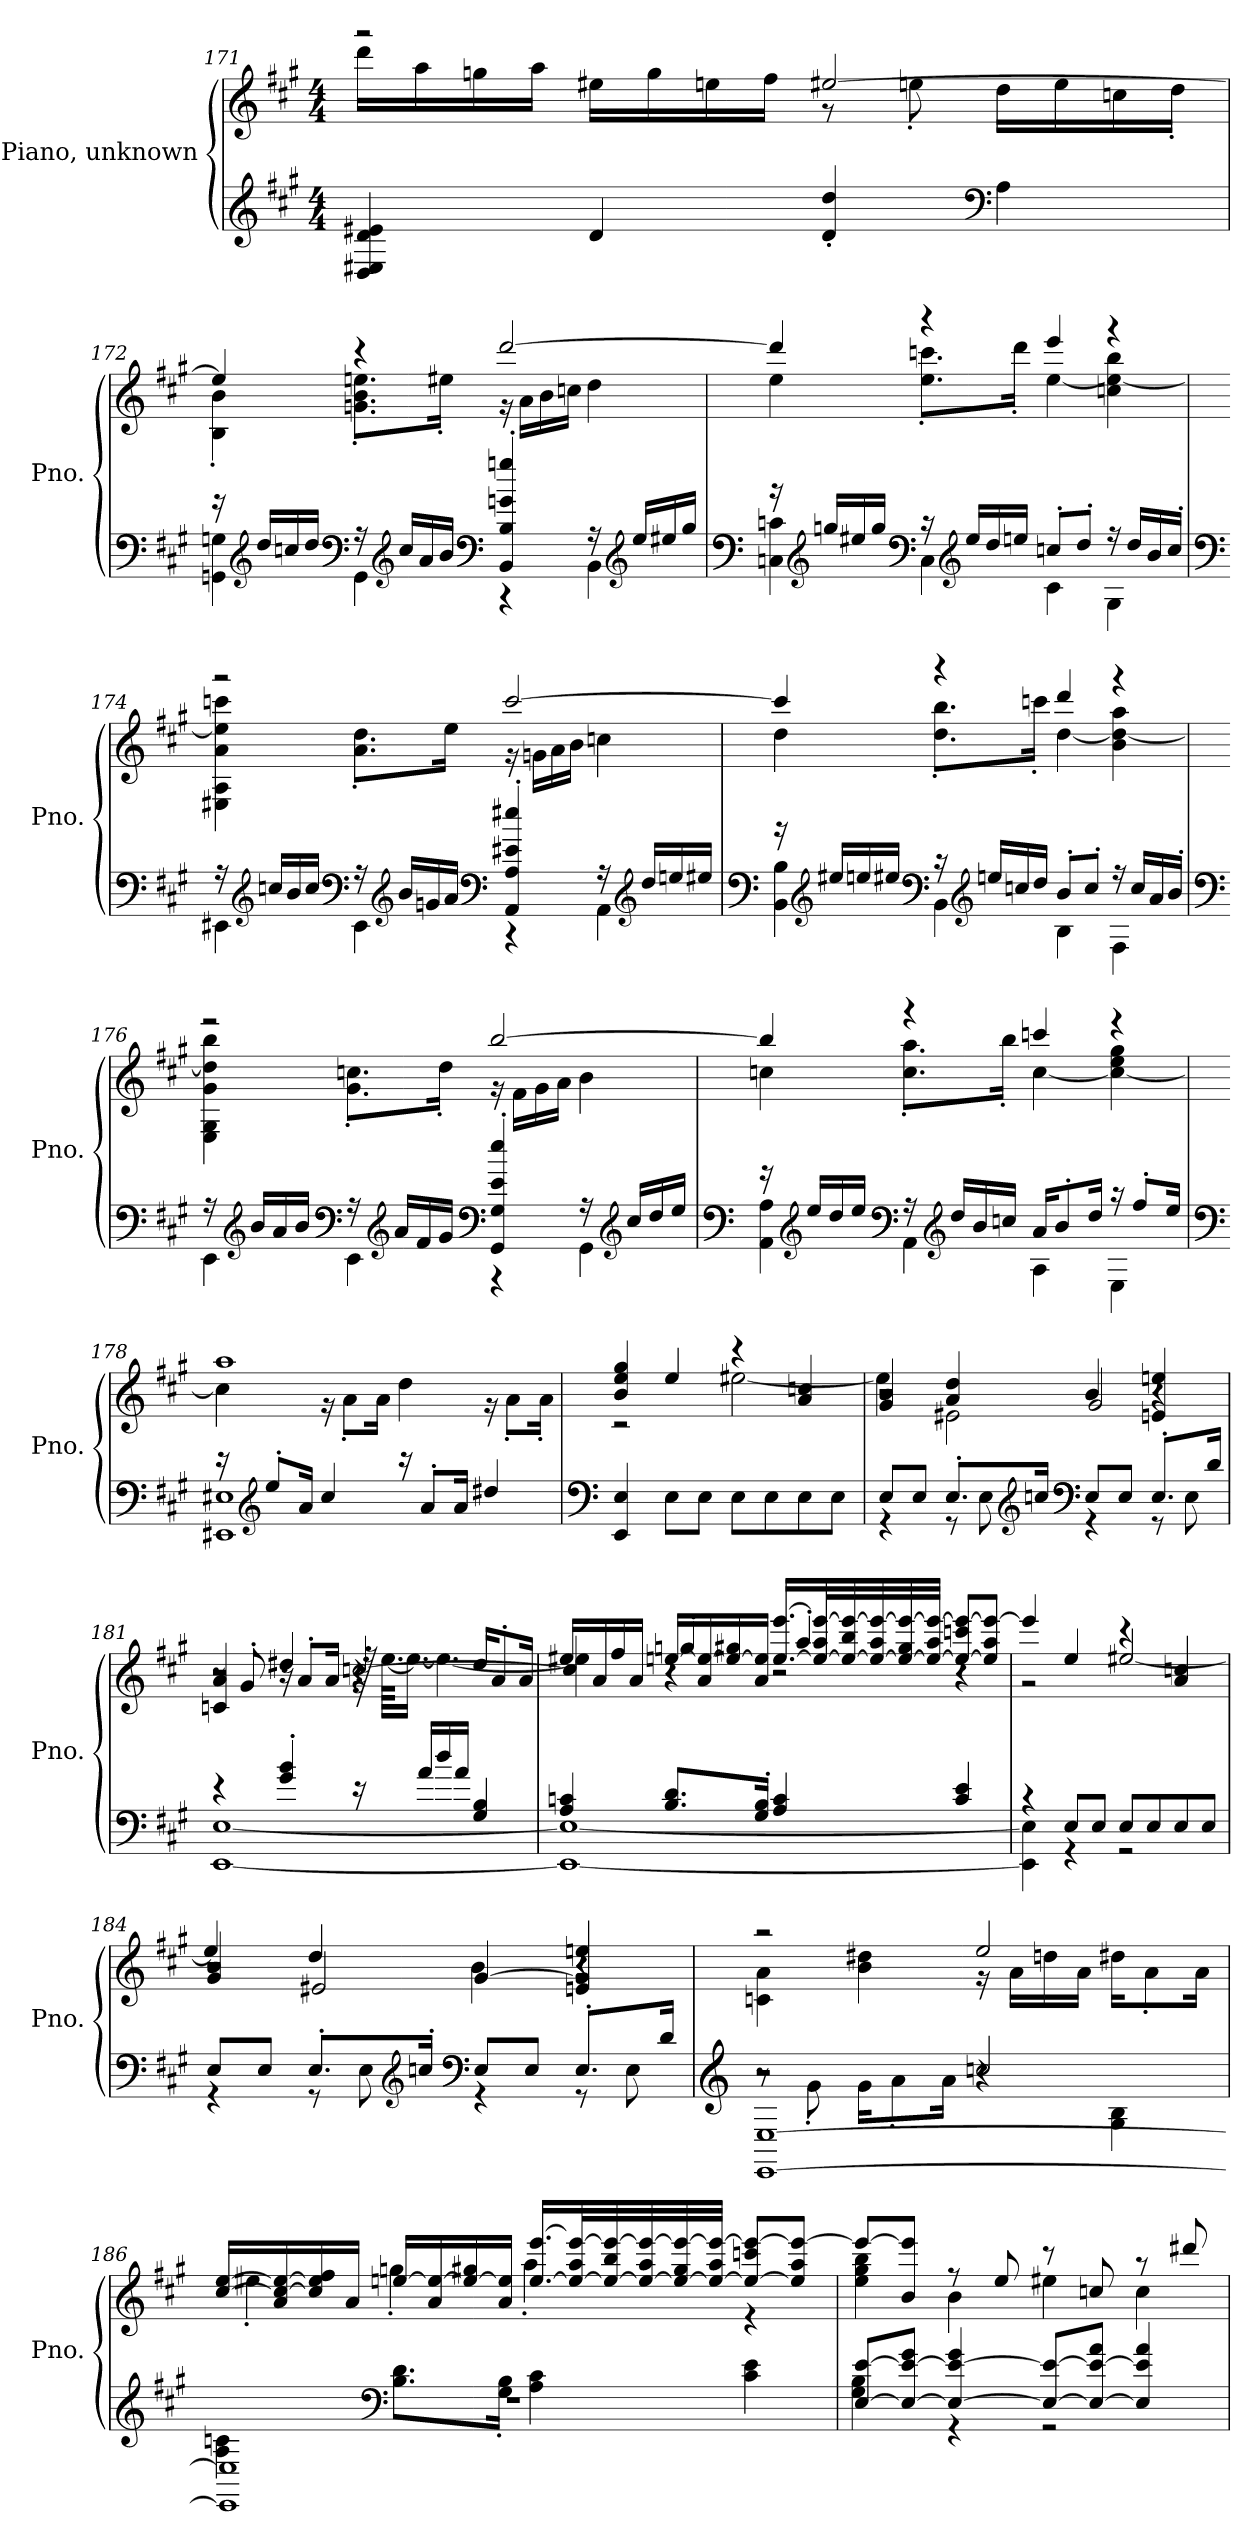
**kern	**kern
*part1	*part1
*staff2	*staff1
*I"Piano, unknown	*
*I'Pno.	*
*clefG2	*clefG2
*k[f#c#g#]	*k[f#c#g#]
*M4/4	*M4/4
=171	=171
*	*^
4D/ 4E#X/ 4d/ 4e#X/	2r	16ddd\LL
.	.	16aa\
.	.	16ggn\
.	.	16aa\JJ
4d/	.	16ee#X\LL
.	.	16gg\
.	.	16een\
.	.	16ff#\JJ
4d/' 4dd/'	[2ee#X/	8r
.	.	8een'\
*clefF4	*	*
4A\	.	16dd\LL
.	.	16ee\
.	.	16ccn\
.	.	16dd'\JJ
!!LO:LB:g=z	!!
=172	=172	=172
*^	*	*
16r	4GGn\ 4Gn\	4ee#/]	4B\' 4b\'
*clefG2	*	*	*
16dd/LL	.	.	.
16ccn/	.	.	.
16dd/JJ	.	.	.
*clefF4	*	*	*
16r	4GG\	4r	8.gn\' 8.b\' 8.een\'L
*clefG2	*	*	*
16cc/LL	.	.	.
16a/	.	.	.
16b/JJ	.	.	16ee#X'\Jk
*clefF4	*	*	*
4BB/' 4B/' 4gn/' 4ggn/'	4r	[2ddd/	16r
.	.	.	16a\LL
.	.	.	16b\
.	.	.	16ccn\JJ
16r	4BB\	.	4dd\
*clefG2	*	*	*
16ee/LL	.	.	.
16ee#X/	.	.	.
16gg/JJ	.	.	.
!!LO:LB:g=z	!!
=173	=173	=173	=173
*clefF4	*	*	*
16r	4Cn\ 4cn\	4ddd/]	4ee\
*clefG2	*	*	*
16ggn/LL	.	.	.
16ee#X/	.	.	.
16gg/JJ	.	.	.
*clefF4	*	*	*
16r	4C\	4r	8.ee\' 8.cccn\'L
*clefG2	*	*	*
16ee#/LL	.	.	.
16dd/	.	.	.
16een/JJ	.	.	16ddd'\Jk
8ccn'/L	4c\	4eee/	[4ee\
8dd'/J	.	.	.
16r	4G#\	4r	4ccn\ 4ee\_ 4bb\
16dd/LL	.	.	.
16b/	.	.	.
16cc'/JJ	.	.	.
!!LO:PB:g=z	!!
=174	=174	=174	=174
*clefF4	*	*	*
16r	4EE#X\	2r	4E#X\ 4A\ 4a\ 4ee\] 4cccn\
*clefG2	*	*	*
16ccn/LL	.	.	.
16b/	.	.	.
16cc/JJ	.	.	.
*clefF4	*	*	*
16r	4EE#\	.	8.a\' 8.dd\'L
*clefG2	*	*	*
16b/LL	.	.	.
16gn/	.	.	.
16a/JJ	.	.	16ee\Jk
*clefF4	*	*	*
4AA/' 4A/' 4e#X/' 4ee#X/'	4r	[2ccc/	16r
.	.	.	16gn\LL
.	.	.	16a\
.	.	.	16b\JJ
16r	4AA\	.	4ccn\
*clefG2	*	*	*
16dd/LL	.	.	.
16een/	.	.	.
16ee#X/JJ	.	.	.
!!LO:LB:g=z	!!
=175	=175	=175	=175
*clefF4	*	*	*
16r	4BB\ 4B\	4ccc/]	4dd\
*clefG2	*	*	*
16ee#X/LL	.	.	.
16een/	.	.	.
16ee#X/JJ	.	.	.
*clefF4	*	*	*
16r	4BB\	4r	8.dd\' 8.bb\'L
*clefG2	*	*	*
16een/LL	.	.	.
16ccn/	.	.	.
16dd/JJ	.	.	16cccn'\Jk
8b'/L	4B\	4ddd/	[4dd\
8cc'/J	.	.	.
16r	4F#\	4r	4b\ 4dd\_ 4aa\
16cc/LL	.	.	.
16a/	.	.	.
16b'/JJ	.	.	.
!!LO:LB:g=z	!!
=176	=176	=176	=176
*clefF4	*	*	*
16r	4EE\	2r	4E\ 4G#\ 4g#\ 4dd\] 4bb\
*clefG2	*	*	*
16b/LL	.	.	.
16a/	.	.	.
16b/JJ	.	.	.
*clefF4	*	*	*
16r	4EE\	.	8.g#\' 8.ccn\'L
*clefG2	*	*	*
16a/LL	.	.	.
16f#/	.	.	.
16g#/JJ	.	.	16dd'\Jk
*clefF4	*	*	*
4GG#/' 4G#/' 4e/' 4ee/'	4r	[2bb/	16r
.	.	.	16f#\LL
.	.	.	16g#\
.	.	.	16a\JJ
16r	4GG#\	.	4b\
*clefG2	*	*	*
16cc#/LL	.	.	.
16dd/	.	.	.
16ee/JJ	.	.	.
!!LO:LB:g=z	!!
=177	=177	=177	=177
*clefF4	*	*	*
16r	4AA\ 4A\	4bb/]	4ccn\
*clefG2	*	*	*
16ee/LL	.	.	.
16dd/	.	.	.
16ee/JJ	.	.	.
*clefF4	*	*	*
16r	4AA\	4r	8.cc\' 8.aa\'L
*clefG2	*	*	*
16dd/LL	.	.	.
16b/	.	.	.
16ccn/JJ	.	.	16bb'\Jk
16a/KL	4A\	4cccn/	[4cc\
8b'/	.	.	.
16dd/Jk	.	.	.
16r	4E\	4r	4cc\_ 4ee\ 4gg#\
8ff#'/L	.	.	.
16ee/Jk	.	.	.
=178	=178	=178	=178
*clefF4	*	*	*
16r	1EE#X 1E#X	1aa	4cc\]
*clefG2	*	*	*
8ee'/L	.	.	.
16a/Jk	.	.	.
4cc#/	.	.	16r
.	.	.	8a'\L
.	.	.	16a\Jk
16r	.	.	4dd\
8a'/L	.	.	.
16a/Jk	.	.	.
4dd#X/	.	.	16r
.	.	.	8a'\L
.	.	.	16a'\Jk
*v	*v	*	*
!!LO:LB:g=z	!!
=179	=179	=179
*clefF4	*	*
4EE/ 4E/	4b/ 4ee/ 4gg#/	2r
8E\L	4ee/	.
8E\J	.	.
8E\L	4r	[2ee#X\
8E\	.	.
8E\	4a/ 4ccn/	.
8E\J	.	.
=180	=180	=180
*^	*	*^
8E/L	4r	4g#/ 4b/	4ee#\]	2r
8E/J	.	.	.	.
8.E'/L	8r	4a/ 4dd/	2e#X\	.
.	8E\	.	.	.
*clefG2	*	*	*	*
16ccn/Jk	.	.	.	.
*clefF4	*	*	*	*
8E/L	4r	4b/	.	2g#/
8E/J	.	.	.	.
8.E'/L	8r	4en/ 4een/	4r	.
.	8E\	.	.	.
16d/Jk	.	.	.	.
=181	=181	=181	=181	=181
4r	[1EE [1E	8r	2r	4cn/ 4a/
.	.	8g#'/	.	.
4g#/' 4b/'	.	16r	.	4dd#X/
.	.	8a'/L	.	.
.	.	16a/Jk	.	.
16r	.	4r	128r	[2ccn/
.	.	.	[64.ee\KKLL	.
.	.	.	16.ee\JJ_	.
16a/LL	.	.	.	.
16dd/	.	.	4.ee\_	.
16a/JJ	.	.	.	.
4G#/ 4B/	.	16dd#/KL	.	.
.	.	8a'/	.	.
.	.	16a/Jk	.	.
!!LO:LB:g=z	!!	!!
=182	=182	=182	=182	=182
4A/ 4cn/	1EE_ 1E_	16ee#X/LL	4ee\]	4cc/]
.	.	16a/	.	.
.	.	16ff#/	.	.
.	.	16a/JJ	.	.
8.B/ 8.d/L	.	[16een/LL	4r	4ggn'/
.	.	16a/ 16ee/_	.	.
.	.	16ee/_ 16gg#X/	.	.
16G#/' 16B/'Jk	.	16a/ 16ee/]JJ	.	.
4A/ 4c/	.	[16.ee/ [16.eee/LL	2r	4aa'/
.	.	32ee/_ 32aa/ 32eee/_L	.	.
.	.	32ee/_ 32bb/ 32eee/_	.	.
.	.	32ee/_ 32aa/ 32eee/_	.	.
.	.	32ee/_ 32gg#/ 32eee/_	.	.
.	.	32ee/_ 32aa/ 32eee/_JJJ	.	.
4c/ 4e/	.	8ee/_ 8cccn/ 8eee/_L	.	4r
.	.	8ee/] 8aa/ 8eee/_J	.	.
*	*	*	*v	*v
=183	=183	=183	=183
4r	4EE\] 4E\]	4eee/]	2r
8E/L	4r	4ee/	.
8E/J	.	.	.
8E/L	2r	4r	[2ee#X/
8E/	.	.	.
8E/	.	4a/ 4ccn/	.
8E/J	.	.	.
!!LO:PB:g=z
=184	=184	=184	=184
*	*	*	*^
8E/L	4r	4g#/ 4b/	2r	4ee#/]
8E/J	.	.	.	.
8.E'/L	8r	4dd/	.	2e#X/
.	8E\	.	.	.
*clefG2	*	*	*	*
16ccn'/Jk	.	.	.	.
*clefF4	*	*	*	*
8E/L	4r	[4g#/	4b\	.
8E/J	.	.	.	.
8.E'/L	8r	4en/ 4g#/] 4een/	4r	4r
.	8E\	.	.	.
16d/Jk	.	.	.	.
*v	*v	*	*	*
*	*v	*v	*v
=185	=185
*clefG2	*
*^	*^
*	*^	*	*
2r	8r	[1EE [1E	2r	4cn\ 4a\
.	8g#'\	.	.	.
.	16g#\KL	.	.	4b\ 4dd#X\
.	8a'\	.	.	.
.	16a\Jk	.	.	.
2ccn/	4r	.	2ee/	16r
.	.	.	.	16a\LL
.	.	.	.	16ddn\
.	.	.	.	16a\JJ
.	4G#\ 4B\	.	.	16dd#X\KL
.	.	.	.	8a'\
.	.	.	.	16a\Jk
!!LO:LB:g=z	!!
=186	=186	=186	=186	=186
1r	4A\ 4cn\	1EE] 1E]	[16cc#/ [16ee/LL	4ee#X'\
.	.	.	16a/ 16cc#/_ 16ee/_	.
.	.	.	16cc#/] 16ee/] 16ff#/	.
.	.	.	16a/JJ	.
*clefF4	*	*	*	*
.	8.B\ 8.d\L	.	[16een/LL	4ggn'\
.	.	.	16a/ 16ee/_	.
.	.	.	16ee/_ 16gg#X/	.
.	16G#\' 16B\'Jk	.	16a/ 16ee/]JJ	.
.	4A\ 4c\	.	[16.ee/ [16.eee/LL	4aa'\
.	.	.	32ee/_ 32aa/ 32eee/_L	.
.	.	.	32ee/_ 32bb/ 32eee/_	.
.	.	.	32ee/_ 32aa/ 32eee/_	.
.	.	.	32ee/_ 32gg#/ 32eee/_	.
.	.	.	32ee/_ 32aa/ 32eee/_JJJ	.
.	4c\ 4e\	.	8ee/_ 8cccn/ 8eee/_L	4r
.	.	.	8ee/] 8aa/ 8eee/_J	.
*	*v	*v	*	*
=187	=187	=187	=187
[8E/ [8e/L	4G#\ 4B\	8eee/L_	4ee\ 4gg#\ 4bb\
8E/_ 8e/_ 8g#/J	.	8b/ 8eee/]J	.
4E/_ 4e/_ 4g#/	4r	8r	4b\
.	.	8ee/	.
8E/_ 8e/_L	2r	8r	4ee#X\
8E/_ 8e/_ 8a/J	.	8ccn/	.
4E/] 4e/] 4a/	.	8r	4cc\
.	.	8ddd#X/	.
*v	*v	*	*
*	*v	*v
=	=
*-	*-
